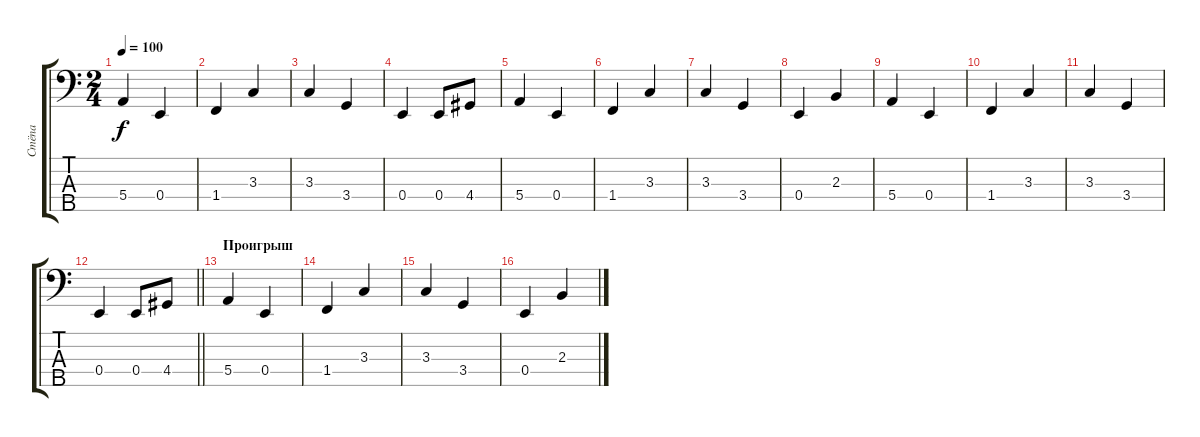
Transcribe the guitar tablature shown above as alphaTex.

\track ("Стёпа" "Стёпа") {instrument electricbassfinger}
\staff {score tabs}
\tuning (G2 D2 A1 E1 B0) {hide}
\ts (2 4)
\tempo 100
\clef f4
\ks c
5.4.4{dy f} 0.4.4 |
1.4.4 3.3.4 |
3.3.4 3.4.4 |
0.4.4 0.4.8 4.4.8 |
5.4.4 0.4.4 |
1.4.4 3.3.4 |
3.3.4 3.4.4 |
0.4.4 2.3.4 |
5.4.4 0.4.4 |
1.4.4 3.3.4 |
3.3.4 3.4.4 |
\barLineRight lightlight
0.4.4 0.4.8 4.4.8 |
\section ("" "Проигрыш")
5.4.4 0.4.4 |
1.4.4 3.3.4 |
3.3.4 3.4.4 |
0.4.4 2.3.4
